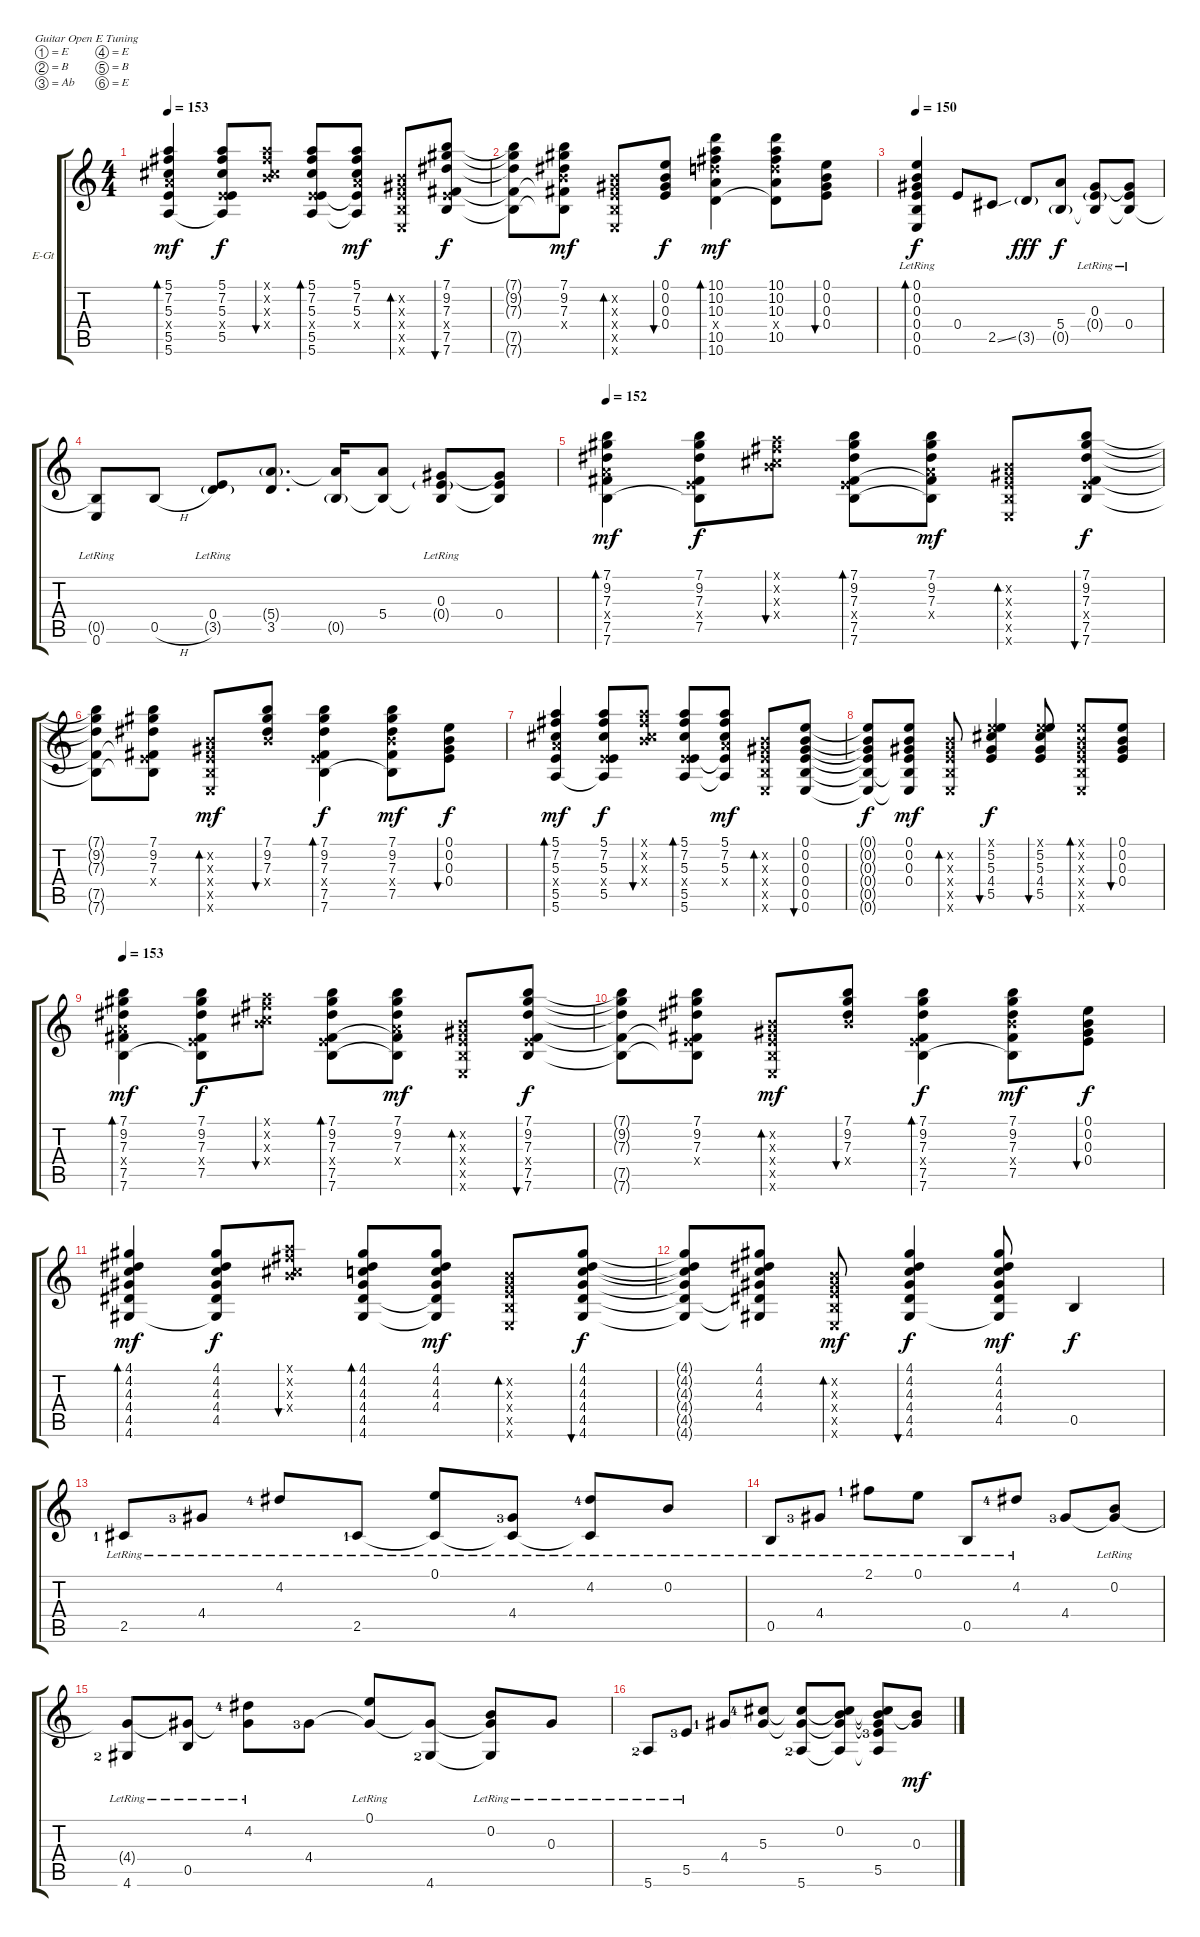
\bracketExtendMode groupsimilarinstruments
\firstSystemTrackNameOrientation horizontal
\otherSystemsTrackNameOrientation horizontal
\track ("guitar" "E-Gt") {instrument electricguitarclean}
\staff {score tabs}
\tuning (E4 B3 Ab3 E3 B2 E2)
\ts (4 4)
\tempo 153
\clef g2
\ks c
(5.1 7.2 5.3 5.4{x} 5.5 5.6).4{bd 30 dy mf} (5.1 7.2 5.3 0.4{x} 5.5 5.6{t}).8{dy f} (5.1{x} 7.2{x} 5.3{x} 7.4{x}).8{bu 30} (5.1 7.2 5.3 0.4{x} 5.5 5.6).8{bd 30} (5.1 7.2 5.3 5.4{x} 5.5{t} 5.6{t}).8{dy mf} (0.2{x} 0.3{x} 0.4{x} 0.5{x} 0.6{x}).8{bd 30} (7.1 9.2 7.3 0.4{x} 7.5 7.6).8{bu 30 dy f} |
(7.1{t} 9.2{t} 7.3{t} 7.5{t} 7.6{t}).8 (7.1 9.2 7.3 7.4{x} 7.5{t} 7.6{t}).8{dy mf} (0.2{x} 0.3{x} 0.4{x} 0.5{x} 0.6{x}).8{bd 30} (0.1 0.2 0.3 0.4).8{bu 30 dy f} (10.1 10.2 10.3 10.4{x} 10.5 10.6).4{bd 30 dy mf} (10.1 10.2 10.3 10.4{x} 10.5 10.6{t}).8 (0.1 0.2 0.3 0.4).8{bu 30} |
\tempo 150
(0.1{lr} 0.2{lr} 0.3{lr} 0.4 0.5{lr} 0.6{lr}).4{bd 30 dy f} 0.4.8 2.5{ss}.8 3.5{g}.8{dy fff} (5.4 0.5{g}).8{dy f} (0.3{lr} 0.4{g} 0.5{t}).8 (0.3{lr t} 0.4{lr} 0.5{t}).8 |
(0.5{t} 0.6{lr}).8 0.5{h}.8 (0.4{lr} 3.5{g}).8 (5.4{g} 3.5).8{d} (5.4{t} 0.5{g}).16 (5.4 0.5{t}).8 (0.3 0.4{g lr} 0.5{t}).8 (0.3{t} 0.4 0.5{t}).8 |
\tempo 152
(7.1 9.2 7.3 5.4{x} 7.5 7.6).4{bd 30 dy mf} (7.1 9.2 7.3 0.4{x} 7.5 7.6{t}).8{dy f} (5.1{x} 7.2{x} 5.3{x} 7.4{x}).8{bu 30} (7.1 9.2 7.3 0.4{x} 7.5 7.6).8{bd 30} (7.1 9.2 7.3 5.4{x} 7.5{t} 7.6{t}).8{dy mf} (0.2{x} 0.3{x} 0.4{x} 0.5{x} 0.6{x}).8{bd 30} (7.1 9.2 7.3 0.4{x} 7.5 7.6).8{bu 30 dy f} |
(7.1{t} 9.2{t} 7.3{t} 7.5{t} 7.6{t}).8 (7.1 9.2 7.3 0.4{x} 7.5{t} 7.6{t}).8 (0.2{x} 0.3{x} 0.4{x} 0.5{x} 0.6{x}).8{bd 30 dy mf} (7.1 9.2 7.3 7.4{x}).8{bu 30} (7.1 9.2 7.3 0.4{x} 7.5 7.6).4{bd 30 dy f} (7.1 9.2 7.3 7.4{x} 7.5 7.6{t}).8{dy mf} (0.1 0.2 0.3 0.4).8{bu 30 dy f} |
(5.1 7.2 5.3 5.4{x} 5.5 5.6).4{bd 30 dy mf} (5.1 7.2 5.3 0.4{x} 5.5 5.6{t}).8{dy f} (5.1{x} 7.2{x} 5.3{x} 7.4{x}).8{bu 30} (5.1 7.2 5.3 0.4{x} 5.5 5.6).8{bd 30} (5.1 7.2 5.3 5.4{x} 5.5{t} 5.6{t}).8{dy mf} (0.2{x} 0.3{x} 0.4{x} 0.5{x} 0.6{x}).8{bd 30} (0.1 0.2 0.3 0.4 0.5 0.6).8{bu 30} |
(0.1{t} 0.2{t} 0.3{t} 0.4{t} 0.5{t} 0.6{t}).8{dy f} (0.1 0.2 0.3 0.4 0.5{t} 0.6{t}).8{dy mf} (0.2{x} 0.3{x} 0.4{x} 0.5{x} 0.6{x}).8{bd 30} (0.1{x} 5.2 5.3 4.4 5.5).4{bu 30 dy f} (0.1{x} 5.2 5.3 4.4 5.5).8{bu 30} (0.1{x} 0.2{x} 0.3{x} 0.4{x} 0.5{x} 0.6{x}).8{bd 30} (0.1 0.2 0.3 0.4).8{bu 30} |
\tempo 153
(7.1 9.2 7.3 5.4{x} 7.5 7.6).4{bd 30 dy mf} (7.1 9.2 7.3 0.4{x} 7.5 7.6{t}).8{dy f} (5.1{x} 7.2{x} 5.3{x} 7.4{x}).8{bu 30} (7.1 9.2 7.3 0.4{x} 7.5 7.6).8{bd 30} (7.1 9.2 7.3 5.4{x} 7.5{t} 7.6{t}).8{dy mf} (0.2{x} 0.3{x} 0.4{x} 0.5{x} 0.6{x}).8{bd 30} (7.1 9.2 7.3 0.4{x} 7.5 7.6).8{bu 30 dy f} |
(7.1{t} 9.2{t} 7.3{t} 7.5{t} 7.6{t}).8 (7.1 9.2 7.3 0.4{x} 7.5{t} 7.6{t}).8 (0.2{x} 0.3{x} 0.4{x} 0.5{x} 0.6{x}).8{bd 30 dy mf} (7.1 9.2 7.3 7.4{x}).8{bu 30} (7.1 9.2 7.3 0.4{x} 7.5 7.6).4{bd 30 dy f} (7.1 9.2 7.3 7.4{x} 7.5 7.6{t}).8{dy mf} (0.1 0.2 0.3 0.4).8{bu 30 dy f} |
(4.1 4.2 4.3 4.4 4.5 4.6).4{bd 30 dy mf} (4.1 4.2 4.3 4.4 4.5 4.6{t}).8{dy f} (5.1{x} 7.2{x} 5.3{x} 7.4{x}).8{bu 30} (4.1 4.2 4.3 4.4 4.5 4.6).8{bd 30} (4.1 4.2 4.3 4.4 4.5{t} 4.6{t}).8{dy mf} (0.2{x} 0.3{x} 0.4{x} 0.5{x} 0.6{x}).8{bd 30} (4.1 4.2 4.3 4.4 4.5 4.6).8{bu 30 dy f} |
(4.1{t} 4.2{t} 4.3{t} 4.4{t} 4.5{t} 4.6{t}).8 (4.1 4.2 4.3 4.4 4.5{t} 4.6{t}).8 (0.2{x} 0.3{x} 0.4{x} 0.5{x} 0.6{x}).8{bd 30 dy mf} (4.1 4.2 4.3 4.4 4.5 4.6).4{bu 30 dy f} (4.1 4.2 4.3 4.4 4.5 4.6{t}).8{dy mf} 0.5.4{dy f} |
2.5{lr lf 2}.8 4.4{lr lf 4}.8 4.2{lr lf 5}.8 2.5{lr lf 2}.8 (0.1{lr} 2.5{lr t}).8 (4.4{lf 4} 2.5{lr t}).8 (4.2{lf 5} 2.5{lr t}).8 0.2{lr}.8 |
0.5{lr}.8 4.4{lr lf 4}.8 2.1{lr lf 2}.8 0.1{lr}.8 0.5{lr}.8 4.2{lr lf 5}.8 4.4{lf 4}.8 (0.2{lr} 4.4{t}).8 |
(4.6{lr lf 3} 4.4{t}).8 (0.5{lr} 4.4{t}).8 (4.2{lr lf 5} 4.4{t}).8 4.4{lf 4}.8 (0.1{lr} 4.4{t}).8 (4.6{lf 3} 4.4{t}).8 (0.2{lr} 4.4{t} 4.6{t}).8 0.3{lr}.8 |
5.6{lr lf 3}.8 5.5{lr lf 4}.8 4.4{lf 2}.8 (5.3{lf 5} 4.4{t}).8 (5.3{t} 5.6{lf 3} 4.4{t}).8 (0.2 5.3{t} 4.4{t} 5.6{t}).8 (5.3{t} 4.4{t} 5.5{lf 4} 5.6{t} 0.2{t}).8 (0.2{t} 0.3).8{dy mf}
